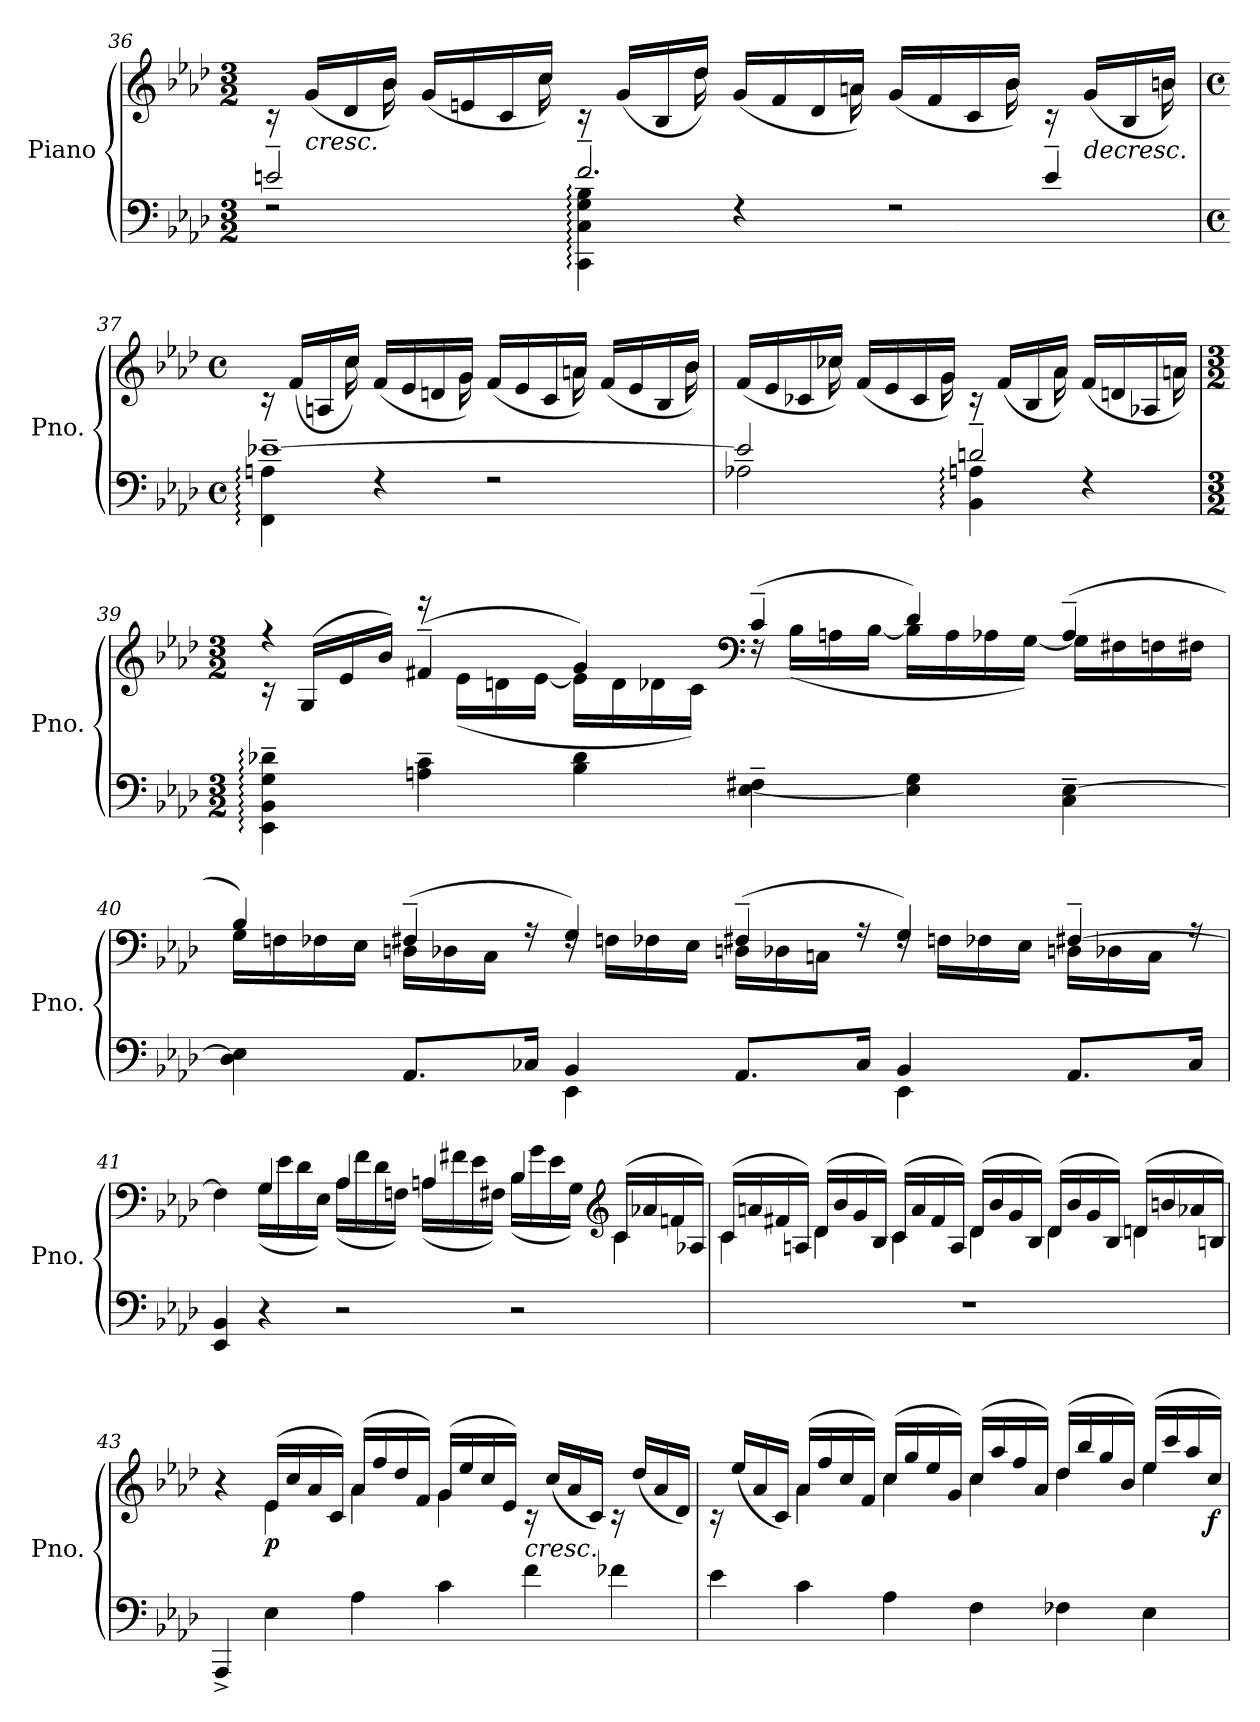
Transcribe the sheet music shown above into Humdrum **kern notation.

**kern	**kern	**dynam
*part1	*part1	*part1
*staff2	*staff1	*staff1/2
*I"Piano	*	*
*I'Pno.	*	*
!!LO:LB:g=z
*clefF4	*clefG2	*
*k[b-e-a-d-]	*k[b-e-a-d-]	*
*M3/2	*M3/2	*
=36	=36	=36
*^	*^	*
2en~/	2rF	16rc	8.ryy	.
!	!	!	!	!LO:HP:b
.	.	(16g/LL	.	<
.	.	16d-/	.	.
.	.	16b-/JJ)	16b-\	.
.	.	(16g/LL	8.ryy	.
.	.	16en/	.	.
.	.	16c/	.	.
.	.	16cc/JJ)	16cc\	.
2.f~/	4CC\: 4C\: 4G\: 4B-\:	16rc	8.ryy	.
.	.	(16g/LL	.	.
.	.	16B-/	.	.
.	.	16dd-/JJ)	16dd-\	.
.	4rF	(16g/LL	8.ryy	.
.	.	16f/	.	.
.	.	16d-/	.	.
.	.	16an/JJ)	16a\	.
.	2rF	(16g/LL	8.ryy	.
.	.	16f/	.	.
.	.	16c/	.	.
.	.	16b-/JJ)	16b-\	.
4e~/	.	16rc	8.ryy	.
!	!	!	!	!LO:HP:b
.	.	(16g/LL	.	>
.	.	16B-/	.	.
.	.	16bn/JJ)	16b\	.
*v	*v	*	*	*
*	*v	*v	*
.	.	[
=37	=37	=37
*M4/4	*M4/4	*
*met(c)	*met(c)	*
*^	*^	*
[1e-X~	4FF\: 4An\:	16rc	8.ryy	.
.	.	(16f/LL	.	.
.	.	16An/	.	.
.	.	16cc/JJ)	16cc\	.
.	4rF	(16f/LL	8.ryy	.
.	.	16e-/	.	.
.	.	16dn/	.	.
.	.	16g/JJ)	16g\	.
.	2rF	(16f/LL	8.ryy	.
.	.	16e-/	.	.
.	.	16c/	.	.
.	.	16an/JJ)	16a\	.
.	.	(16f/LL	8.ryy	.
.	.	16e-/	.	.
.	.	16B-/	.	.
.	.	16b-/JJ)	16b-\	.
!!LO:PB:g=z	!!
=38	=38	=38	=38	=38
2e-/]	2A-X\	(16f/LL	8.ryy	.
.	.	16e-/	.	.
.	.	16c-X/	.	.
.	.	16cc-X/JJ)	16cc-\	.
.	.	(16f/LL	8.ryy	.
.	.	16e-/	.	.
.	.	16c-/	.	.
.	.	16g/JJ)	16g\	.
2dn~/	4BB-\: 4An\:	16rc	8.ryy	.
.	.	(16f/LL	.	.
.	.	16B-/	.	.
.	.	16a-/JJ)	16a-\	.
.	4rF	(16f/LL	8.ryy	.
.	.	16dn/	.	.
.	.	16A-X/	.	.
.	.	16an/JJ)	16a\	.
*v	*v	*	*	*
=39	=39	=39	=39
*M3/2	*M3/2	*	*
4EE-\:~ 4BB-\:~ 4G\:~ 4d-X\:~	16rc	4rff	.
.	(16G/LL	.	.
.	16e-/	.	.
.	16b-/JJ)	.	.
4An\~ 4c\~	(4f#X~/	16reee	.
.	.	(16e-\LL	.
.	.	16dn\	.
.	.	[16e-\JJ	.
4B-\ 4d-\	4g/)	16e-\LL]	.
.	.	16d\	.
.	.	16d-X\	.
.	.	16c\JJ)	.
*	*clefF4	*	*
[4E-\~ 4F#X\~	(4c~/	16rF	.
.	.	(16B-\LL	.
.	.	16An\	.
.	.	[16B-\JJ	.
4E-\] 4G\	4d-/)	16B-\LL]	.
.	.	16A\	.
.	.	16A-X\	.
.	.	[16G\JJ)	.
4C\~ [4E-\~	(4A-~/	16G\LL]	.
.	.	16F#X\	.
.	.	16Fn\	.
.	.	16F#X\JJ	.
!!LO:LB:g=z	!!
=40	=40	=40	=40
*^	*	*	*
4D-\ 4E-\]	2ryy	4B-/)	(16G\LL	.
.	.	.	16Fn\	.
.	.	.	16F-X\	.
.	.	.	16E-\JJ	.
8.AA-/L	.	(4F#X~/	16Dn\LL	.
.	.	.	16D-X\	.
.	.	.	16C\JJ	.
16C-X/Jk)	.	.	16rA	.
4BB-/	4EE-\	4G/)	16rF	.
.	.	.	(16Fn\LL	.
.	.	.	16F-X\	.
.	.	.	16E-\JJ	.
8.AA-/L	4ryy	(4F#X~/	16Dn\LL	.
.	.	.	16D-X\	.
.	.	.	16Cn\JJ	.
16C-/Jk)	.	.	16rA	.
4BB-/	4EE-\	4G/)	16rF	.
.	.	.	16Fn\LL	.
.	.	.	16F-X\	.
.	.	.	16E-\JJ	.
8.AA-/L	4ryy	[4F#X~/	16Dn\LL	.
.	.	.	16D-X\	.
.	.	.	16C\JJ	.
16C-/Jk	.	.	16rA	.
*v	*v	*	*	*
=41	=41	=41	=41
4EE-/ 4BB-/	4F#\]	4ryy	.
4r	4G/	(>16G\LL	.
.	.	16e-\	.
.	.	16d-\	.
.	.	16E-\JJ)	.
2r	4A-/	(>16A-\LL	.
.	.	16f\	.
.	.	16d-\	.
.	.	16Fn\JJ)	.
.	4An/	(>16A\LL	.
.	.	16f#X\	.
.	.	16e-\	.
.	.	16F#X\JJ)	.
2r	4B-/	(>16B-\LL	.
.	.	16g\	.
.	.	16e-\	.
.	.	16G\JJ)	.
*	*clefG2	*	*
.	(16c/LL	4c\	.
.	16a-X/	.	.
.	16fn/	.	.
.	16A-X/JJ)	.	.
!!LO:LB:g=z	!!
=42	=42	=42	=42
1.r	(16c/LL	4c\	.
.	16an/	.	.
.	16f#X/	.	.
.	16An/JJ)	.	.
.	(16d-/LL	4d-\	.
.	16b-/	.	.
.	16g/	.	.
.	16B-/JJ)	.	.
.	(16c/LL	4c\	.
.	16a/	.	.
.	16f#/	.	.
.	16A/JJ)	.	.
.	(16d-/LL	4d-\	.
.	16b-/	.	.
.	16g/	.	.
.	16B-/JJ)	.	.
.	(16d-/LL	4d-\	.
.	16b-/	.	.
.	16g/	.	.
.	16B-/JJ)	.	.
.	(16dn/LL	4d\	.
.	16bn/	.	.
.	16a-X/	.	.
.	16Bn/JJ)	.	.
=43	=43	=43	=43
4AAA-^/	4r	4ryy	.
!	!	!	!LO:DY:b
4E-\	(16e-/LL	4e-\	p
.	16cc/	.	.
.	16a-/	.	.
.	16c/JJ)	.	.
4A-\	(16a-/LL	4a-\	.
.	16ff/	.	.
.	16dd-/	.	.
.	16f/JJ)	.	.
4c\	(16g/LL	4g\	.
.	16ee-/	.	.
.	16cc/	.	.
.	16e-/JJ)	.	.
!LO:TX:a:i:t=cresc.	!	!	!
4f\	16rc	2ryy	.
.	(16cc/LL	.	.
.	16a-/	.	.
.	16c/JJ)	.	.
4f-X\	16rc	.	.
.	(16dd-/LL	.	.
.	16a-/	.	.
.	16d-/JJ)	.	.
!!LO:LB:g=z	!!
=44	=44	=44	=44
4e-\	16rc	4ryy	.
.	(16ee-/LL	.	.
.	16a-/	.	.
.	16c/JJ)	.	.
4c\	(16a-/LL	4a-\	.
.	16ff/	.	.
.	16cc/	.	.
.	16f/JJ)	.	.
4A-\	(16cc/LL	4cc\	.
.	16gg/	.	.
.	16ee-/	.	.
.	16g/JJ)	.	.
4F\	(16cc/LL	4cc\	.
.	16aa-/	.	.
.	16ff/	.	.
.	16a-/JJ)	.	.
4F-X\	(16dd-/LL	4dd-\	.
.	16bb-/	.	.
.	16gg/	.	.
.	16b-/JJ)	.	.
4E-\	(16ee-/LL	4ee-\	.
.	16ccc/	.	.
.	16aa-/	.	.
!	!	!	!LO:DY:b
.	16cc/JJ)	.	f
*	*v	*v	*
.	.	]
=	=	=
*-	*-	*-
